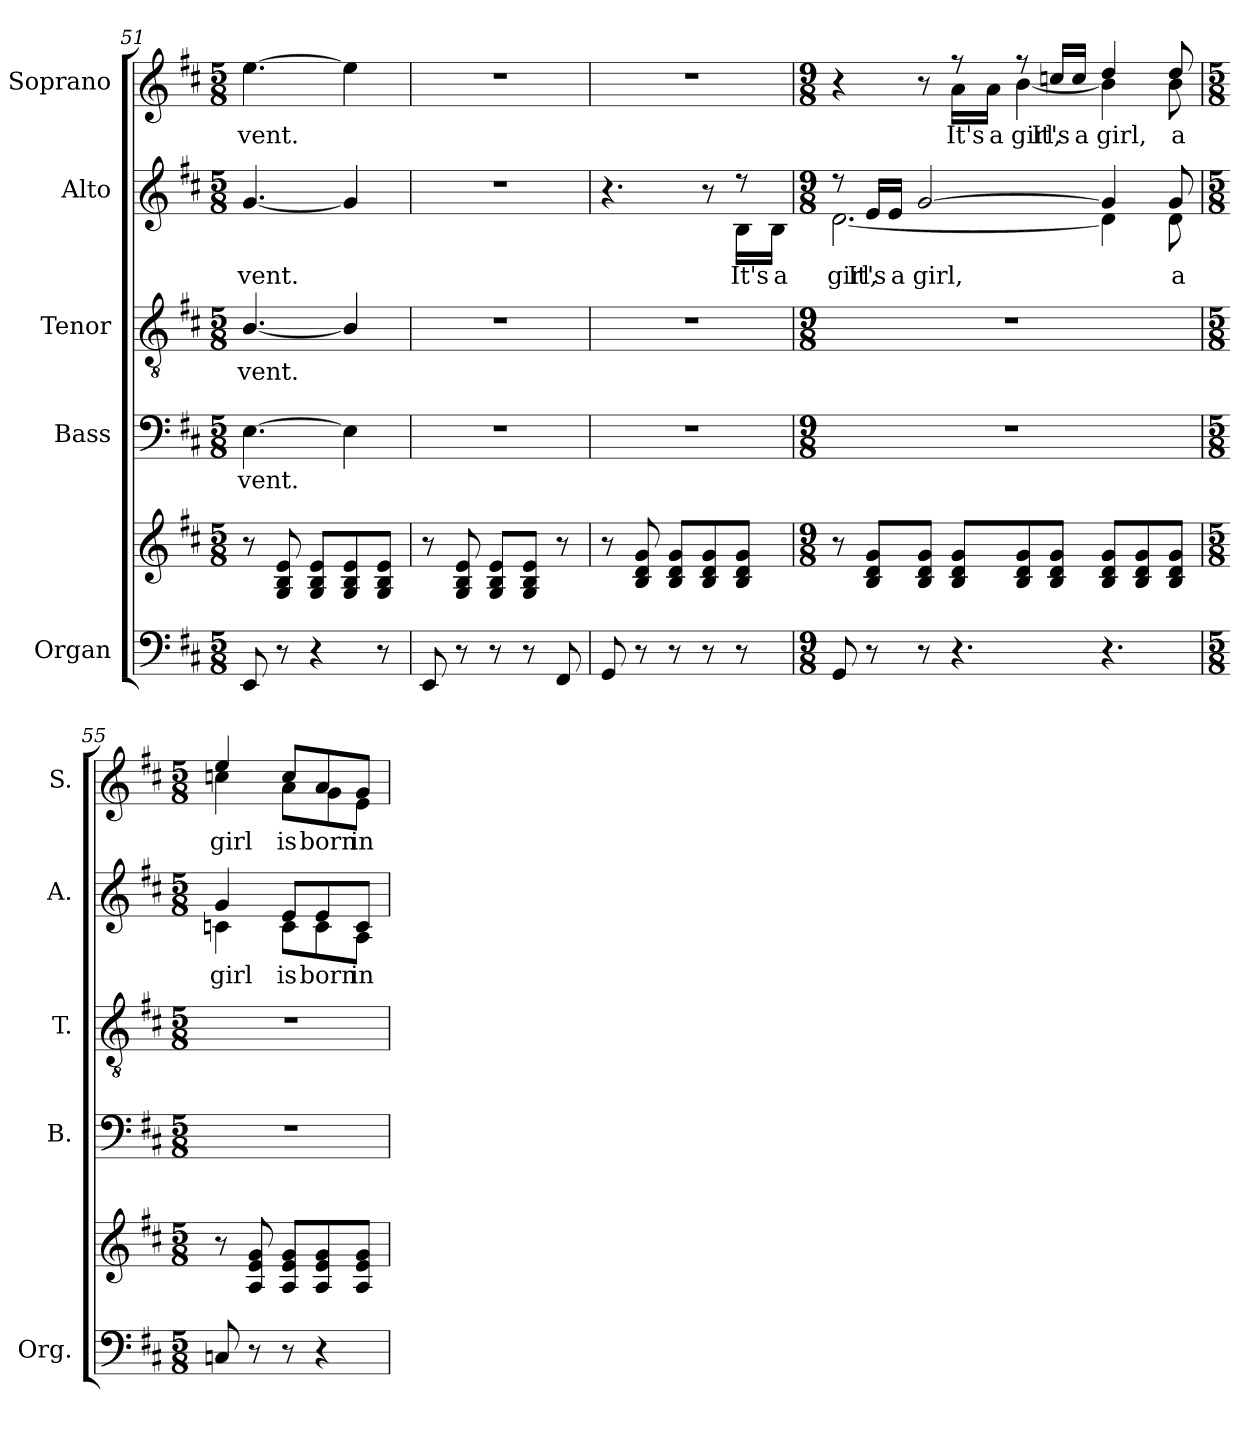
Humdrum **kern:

**kern	**kern	**kern	**text	**kern	**text	**kern	**text	**kern	**text
*part5	*part5	*part4	*part4	*part3	*part3	*part2	*part2	*part1	*part1
*staff6	*staff5	*staff4	*staff4	*staff3	*staff3	*staff2	*staff2	*staff1	*staff1
*I"Organ	*	*I"Bass	*	*I"Tenor	*	*I"Alto	*	*I"Soprano	*
*I'Org.	*	*I'B.	*	*I'T.	*	*I'A.	*	*I'S.	*
*clefF4	*clefG2	*clefF4	*	*clefGv2	*	*clefG2	*	*clefG2	*
*	*	*	*	*ITrd7c12	*	*	*	*	*
*k[f#c#]	*k[f#c#]	*k[f#c#]	*	*k[f#c#]	*	*k[f#c#]	*	*k[f#c#]	*
*D:	*D:	*D:	*	*D:	*	*D:	*	*D:	*
*M5/8	*M5/8	*M5/8	*	*M5/8	*	*M5/8	*	*M5/8	*
=51	=51	=51	=51	=51	=51	=51	=51	=51	=51
!	!	!	!LO:LY:b:color=#000000	!	!	!	!	!	!
!	!	!	!	!	!LO:LY:b:color=#000000	!	!	!	!
!	!	!	!	!	!	!	!LO:LY:b:color=#000000	!	!
!	!	!	!	!	!	!	!	!	!LO:LY:b:color=#000000
8EEi/	8r	[4.Ei\	-vent.	[4.BBi/	-vent.	[4.gi/	-vent.	[4.eei\	-vent.
8r	8Gi/ 8Bi 8ei	.	.	.	.	.	.	.	.
4r	8Gi/ 8Bi/ 8ei/L	.	.	.	.	.	.	.	.
.	8Gi/ 8Bi/ 8ei/	4Ei\]	.	4BBi/]	.	4gi/]	.	4eei\]	.
8r	8Gi/ 8Bi/ 8ei/J	.	.	.	.	.	.	.	.
!!LO:PB:g=z
=52	=52	=52	=52	=52	=52	=52	=52	=52	=52
!	!	!LO:N:vis=1	!	!LO:N:vis=1	!	!LO:N:vis=1	!	!LO:N:vis=1	!
8EEi/	8r	8%5r	.	8%5r	.	8%5r	.	8%5r	.
8r	8Gi/ 8Bi 8ei	.	.	.	.	.	.	.	.
8r	8Gi/ 8Bi/ 8ei/L	.	.	.	.	.	.	.	.
8r	8Gi/ 8Bi/ 8ei/J	.	.	.	.	.	.	.	.
8FF#i/	8r	.	.	.	.	.	.	.	.
=53	=53	=53	=53	=53	=53	=53	=53	=53	=53
!	!	!LO:N:vis=1	!	!LO:N:vis=1	!	!	!	!LO:N:vis=1	!
*	*	*	*	*	*	*^	*	*	*
8GGi/	8r	8%5r	.	8%5r	.	4.r	4.ryy	.	8%5r	.
8r	8Bi/ 8di 8gi	.	.	.	.	.	.	.	.	.
8r	8Bi/ 8di/ 8gi/L	.	.	.	.	.	.	.	.	.
8r	8Bi/ 8di/ 8gi/	.	.	.	.	8r	8ryy	.	.	.
!	!	!	!	!	!	!	!	!LO:LY:b:color=#000000	!	!
8r	8Bi/ 8di/ 8gi/J	.	.	.	.	8r	16Bi\LL	It's	.	.
!	!	!	!	!	!	!	!	!LO:LY:b:color=#000000	!	!
.	.	.	.	.	.	.	16Bi\JJ	a	.	.
=54	=54	=54	=54	=54	=54	=54	=54	=54	=54	=54
*M9/8	*M9/8	*M9/8	*	*M9/8	*	*M9/8	*	*	*M9/8	*
!	!	!LO:N:vis=1	!	!LO:N:vis=1	!	!	!	!	!	!
!	!	!	!	!	!	!	!	!LO:LY:b:color=#000000	!	!
*	*	*	*	*	*	*	*	*	*^	*
8GGi/	8r	8%9r	.	8%9r	.	8r	[2.di\	girl,	4r	4.ryy	.
!	!	!	!	!	!	!	!	!LO:LY:a:color=#000000	!	!	!
8r	8Bi/ 8di/ 8gi/L	.	.	.	.	16ei/LL	.	It's	.	.	.
!	!	!	!	!	!	!	!	!LO:LY:a:color=#000000	!	!	!
.	.	.	.	.	.	16ei/JJ	.	a	.	.	.
!	!	!	!	!	!	!	!	!LO:LY:a:color=#000000	!	!	!
8r	8Bi/ 8di/ 8gi/J	.	.	.	.	[2gi/	.	girl,	8r	.	.
!	!	!	!	!	!	!	!	!	!	!	!LO:LY:b:color=#000000
4.r	8Bi/ 8di/ 8gi/L	.	.	.	.	.	.	.	8r	16ai\LL	It's
!	!	!	!	!	!	!	!	!	!	!	!LO:LY:b:color=#000000
.	.	.	.	.	.	.	.	.	.	16ai\JJ	a
!	!	!	!	!	!	!	!	!	!	!	!LO:LY:b:color=#000000
.	8Bi/ 8di/ 8gi/	.	.	.	.	.	.	.	8r	[4bi\	girl,
!	!	!	!	!	!	!	!	!	!	!	!LO:LY:a:color=#000000
.	8Bi/ 8di/ 8gi/J	.	.	.	.	.	.	.	16ccni/LL	.	It's
!	!	!	!	!	!	!	!	!	!	!	!LO:LY:a:color=#000000
.	.	.	.	.	.	.	.	.	16cci/JJ	.	a
!	!	!	!	!	!	!	!	!	!	!	!LO:LY:a:color=#000000
4.r	8Bi/ 8di/ 8gi/L	.	.	.	.	4gi/]	4di\]	.	4ddi/	4bi\]	girl,
.	8Bi/ 8di/ 8gi/	.	.	.	.	.	.	.	.	.	.
!	!	!	!	!	!	!	!	!LO:LY:a:color=#000000	!	!	!
!	!	!	!	!	!	!	!	!LO:LY:b:color=#000000	!	!	!
!	!	!	!	!	!	!	!	!	!	!	!LO:LY:a:color=#000000
!	!	!	!	!	!	!	!	!	!	!	!LO:LY:b:color=#000000
.	8Bi/ 8di/ 8gi/J	.	.	.	.	8gi/	8di\	a	8ddi/	8bi\	a
=55	=55	=55	=55	=55	=55	=55	=55	=55	=55	=55	=55
*M5/8	*M5/8	*M5/8	*	*M5/8	*	*M5/8	*	*	*M5/8	*	*
!	!	!LO:N:vis=1	!	!LO:N:vis=1	!	!	!	!	!	!	!
!	!	!	!	!	!	!	!	!LO:LY:b:color=#000000	!	!	!
!	!	!	!	!	!	!	!	!	!	!	!LO:LY:b:color=#000000
8Cni/	8r	8%5r	.	8%5r	.	4gi/	4cni\	girl	4eei/	4ccni\	girl
8r	8Ai/ 8ei 8gi	.	.	.	.	.	.	.	.	.	.
!	!	!	!	!	!	!	!	!LO:LY:b:color=#000000	!	!	!
!	!	!	!	!	!	!	!	!	!	!	!LO:LY:b:color=#000000
8r	8Ai/ 8ei/ 8gi/L	.	.	.	.	8ei/L	8ci\L	is	8cci/L	8ai\L	is
!	!	!	!	!	!	!	!	!LO:LY:b:color=#000000	!	!	!
!	!	!	!	!	!	!	!	!	!	!	!LO:LY:b:color=#000000
4r	8Ai/ 8ei/ 8gi/	.	.	.	.	8ei/	8ci\	born	8ai/	8gi\	born
!	!	!	!	!	!	!	!	!LO:LY:b:color=#000000	!	!	!
!	!	!	!	!	!	!	!	!	!	!	!LO:LY:b:color=#000000
.	8Ai/ 8ei/ 8gi/J	.	.	.	.	8ci/J	8Ai\J	in	8gi/J	8ei\J	in
*	*	*	*	*	*	*v	*v	*	*	*	*
*	*	*	*	*	*	*	*	*v	*v	*
=	=	=	=	=	=	=	=	=	=
*-	*-	*-	*-	*-	*-	*-	*-	*-	*-
